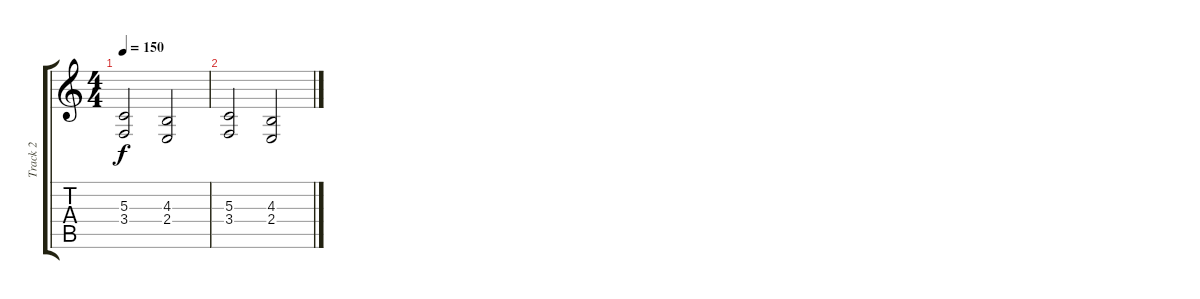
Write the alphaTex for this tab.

\track ("Track 2" "Track 2") {instrument choiraahs}
\staff {score tabs}
\tuning (E4 B3 G3 D3 A2 E2) {hide}
\ts (4 4)
\tempo 150
\clef g2
\ks c
(5.3 3.4).2{dy f} (4.3 2.4).2 |
(5.3 3.4).2{volume 0} (4.3 2.4).2
